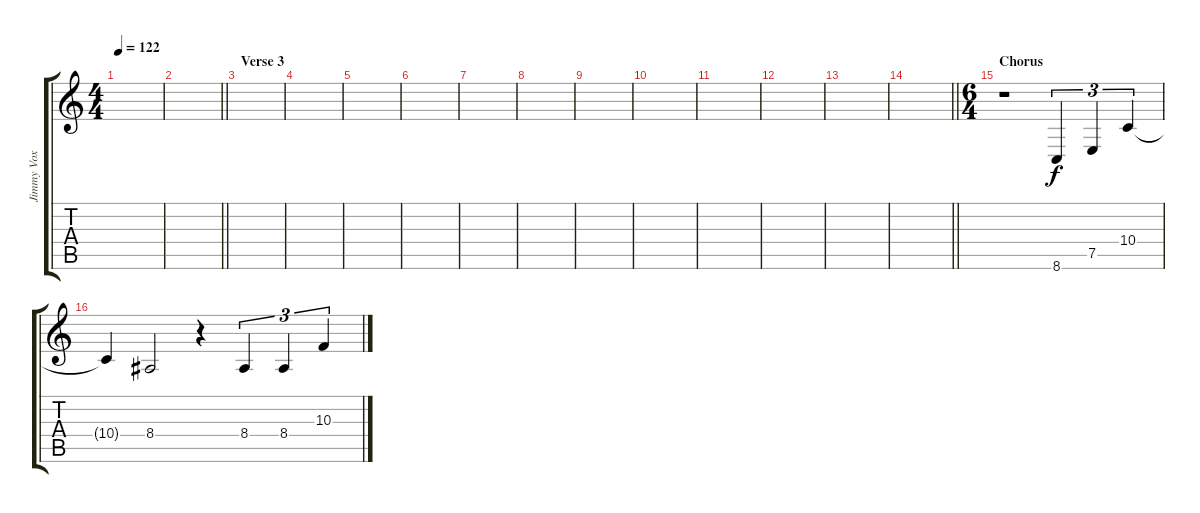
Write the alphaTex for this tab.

\track ("Jimmy Vox" "Jimmy Vox") {instrument bassoon}
\staff {score tabs}
\tuning (E4 B3 G3 D3 A2 E2) {hide}
\ts (4 4)
\tempo 122
\clef g2
\ks c
|
\barLineRight lightlight
|
\section ("" "Verse 3")
|
|
|
|
|
|
|
|
|
|
|
\barLineRight lightlight
|
\ts (6 4)
\section ("" "Chorus")
r.1 8.6.4{tu (3 2)} 7.5.4{tu (3 2)} 10.4.4{tu (3 2)} |
10.4{t}.4 8.4.2 r.4 8.4.4{tu (3 2)} 8.4.4{tu (3 2)} 10.3.4{tu (3 2)}
